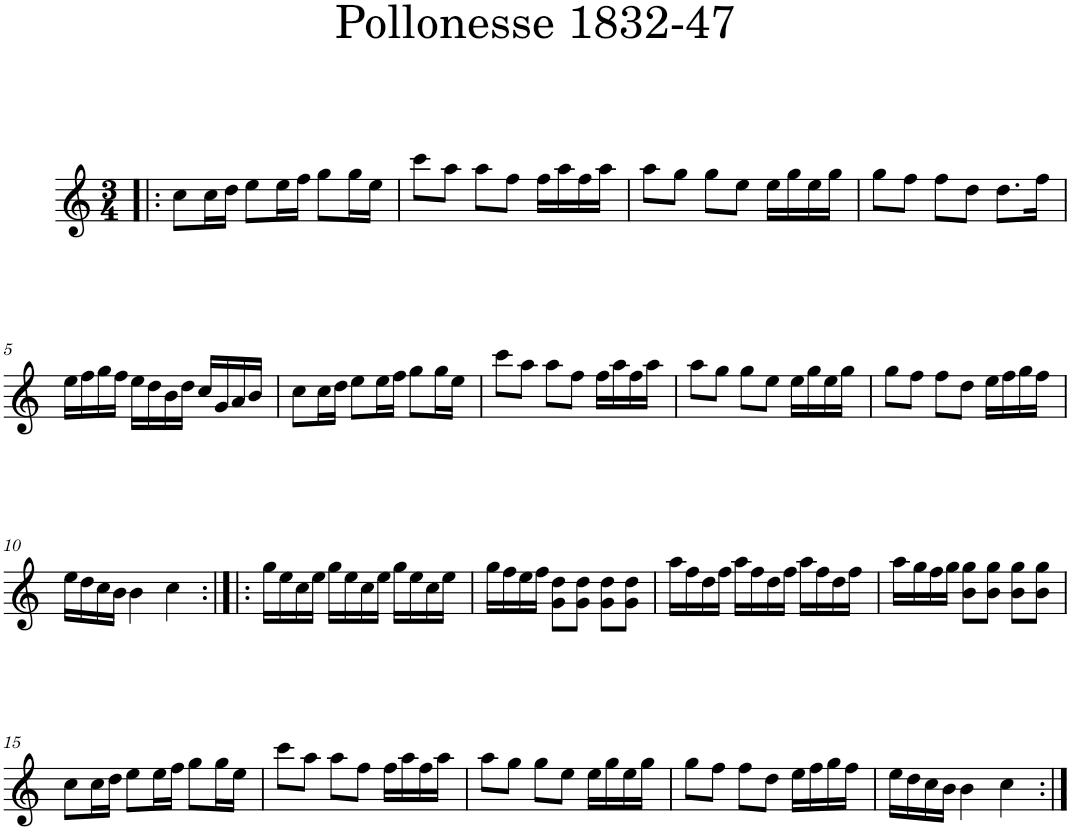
**kern
*part1
*staff1
*I"Piano
*I'Pno
*clefG2
*k[]
*M3/4
=1!|:
8cc\L
16cc\L
16dd\JJ
8ee\L
16ee\L
16ff\JJ
8gg\L
16gg\L
16ee\JJ
=2
8ccc\L
8aa\J
8aa\L
8ff\J
16ff\LL
16aa\
16ff\
16aa\JJ
=3
8aa\L
8gg\J
8gg\L
8ee\J
16ee\LL
16gg\
16ee\
16gg\JJ
=4
8gg\L
8ff\J
8ff\L
8dd\J
8.dd\L
16ff\Jk
!!LO:LB:g=z
=5
16ee\LL
16ff\
16gg\
16ff\JJ
16ee\LL
16dd\
16b\
16dd\JJ
16cc/LL
16g/
16a/
16b/JJ
=6
8cc\L
16cc\L
16dd\JJ
8ee\L
16ee\L
16ff\JJ
8gg\L
16gg\L
16ee\JJ
=7
8ccc\L
8aa\J
8aa\L
8ff\J
16ff\LL
16aa\
16ff\
16aa\JJ
=8
8aa\L
8gg\J
8gg\L
8ee\J
16ee\LL
16gg\
16ee\
16gg\JJ
=9
8gg\L
8ff\J
8ff\L
8dd\J
16ee\LL
16ff\
16gg\
16ff\JJ
!!LO:LB:g=z
=10
16ee\LL
16dd\
16cc\
16b\JJ
4b\
4cc\
=11:|!|:
16gg\LL
16ee\
16cc\
16ee\JJ
16gg\LL
16ee\
16cc\
16ee\JJ
16gg\LL
16ee\
16cc\
16ee\JJ
=12
16gg\LL
16ff\
16ee\
16ff\JJ
8g\ 8dd\L
8g\ 8dd\J
8g\ 8dd\L
8g\ 8dd\J
=13
16aa\LL
16ff\
16dd\
16ff\JJ
16aa\LL
16ff\
16dd\
16ff\JJ
16aa\LL
16ff\
16dd\
16ff\JJ
=14
16aa\LL
16gg\
16ff\
16gg\JJ
8b\ 8gg\L
8b\ 8gg\J
8b\ 8gg\L
8b\ 8gg\J
!!LO:LB:g=z
=15
8cc\L
16cc\L
16dd\JJ
8ee\L
16ee\L
16ff\JJ
8gg\L
16gg\L
16ee\JJ
=16
8ccc\L
8aa\J
8aa\L
8ff\J
16ff\LL
16aa\
16ff\
16aa\JJ
=17
8aa\L
8gg\J
8gg\L
8ee\J
16ee\LL
16gg\
16ee\
16gg\JJ
=18
8gg\L
8ff\J
8ff\L
8dd\J
16ee\LL
16ff\
16gg\
16ff\JJ
=19
16ee\LL
16dd\
16cc\
16b\JJ
4b\
4cc\
=:|!
*-
